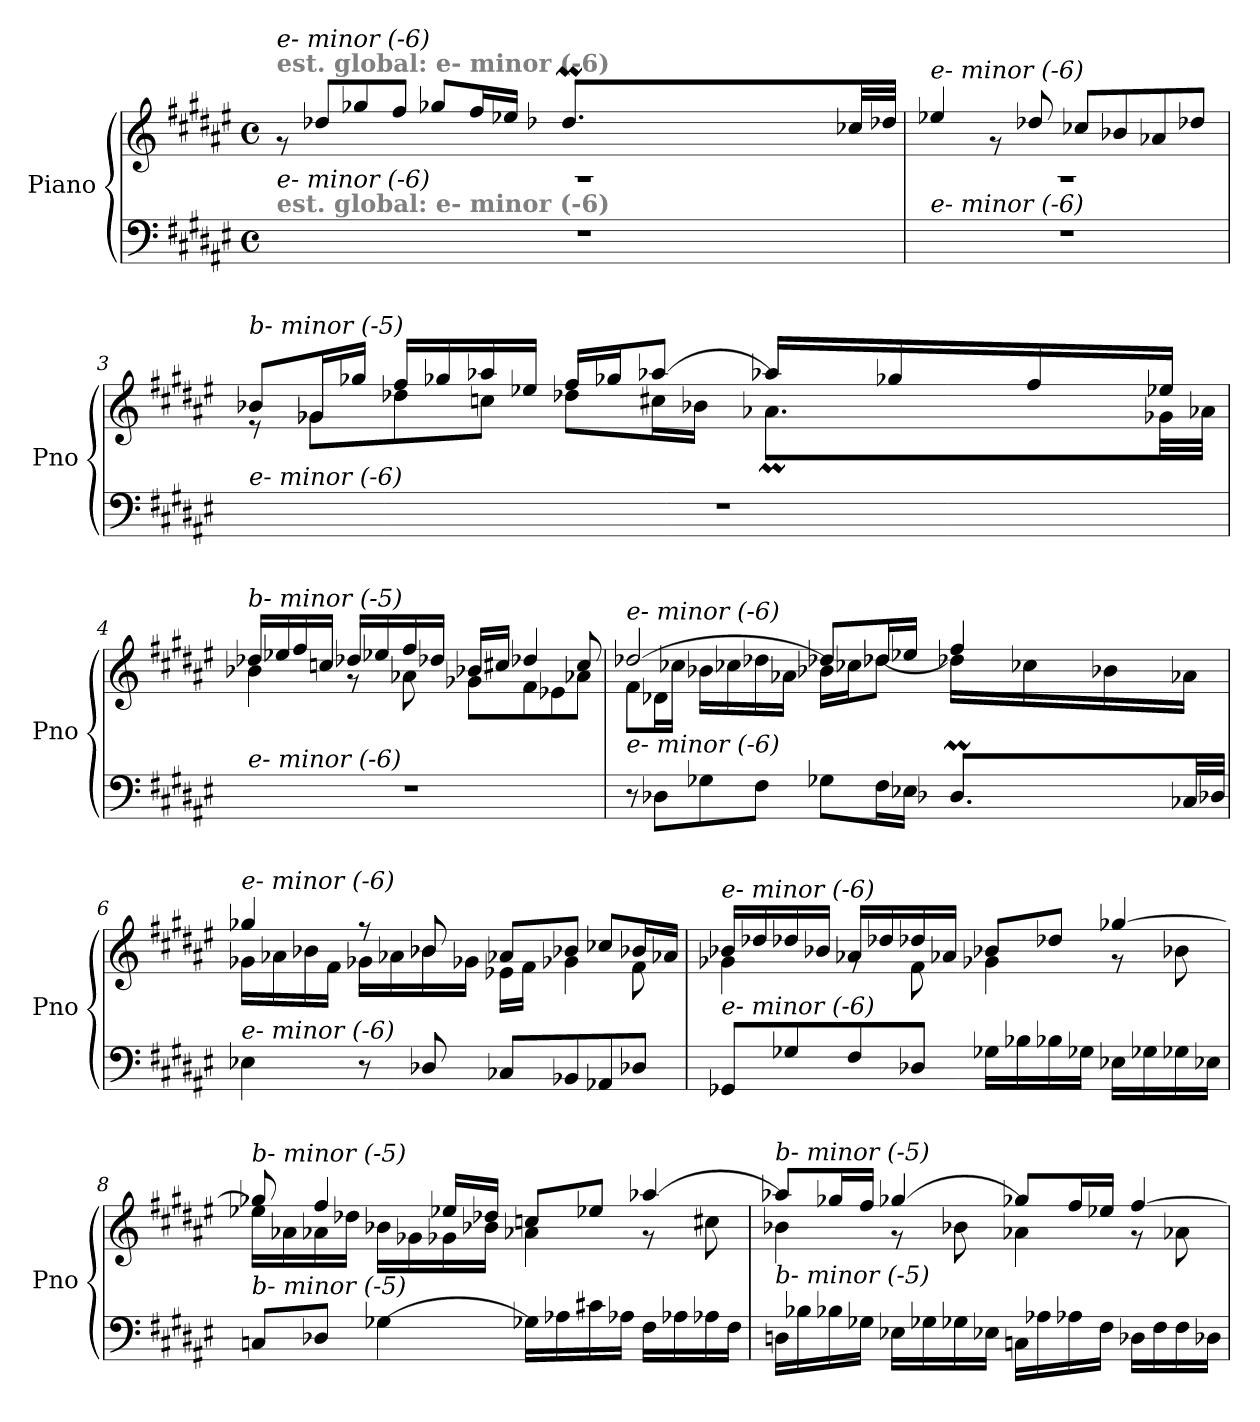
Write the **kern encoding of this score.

**kern	**kern
*part1	*part1
*staff2	*staff1
*I"Piano	*
*I'Pno	*
*clefF4	*clefG2
*k[f#c#g#d#a#e#]	*k[f#c#g#d#a#e#]
*M4/4	*M4/4
*met(c)	*met(c)
=1	=1
*^	*^
*	*	*	*^
!	!	!LO:TX:a:B:color=#808080:t=est. global&colon; e- minor (-6)	!	!
!	!	!LO:TX:i:t=e- minor (-6)	!	!
!LO:TX:a:B:color=#808080:t=est. global&colon; e- minor (-6)	!	!	!	!
!LO:TX:i:t=e- minor (-6)	!	!	!	!
2.ryy	1r	1rA	2.ryy	8r
.	.	.	.	8dd-Xi/L
.	.	.	.	8gg-Xi/
.	.	.	.	8ff#i/J
.	.	.	.	8gg-Xi/L
.	.	.	.	16ff#i/L
.	.	.	.	16ee-Xi/JJ
*	*	*	*Xtuplet	*
8.ryy	.	.	128%3ee-Xiyy	8.dd-XMi/L
.	.	.	128%3dd-Xiyy	.
.	.	.	128%3ee-Xiyy	.
.	.	.	128%3dd-Xiyy	.
.	.	.	128%3ee-Xiyy	.
.	.	.	128%3dd-Xiyy	.
.	.	.	128%3ee-Xiyy	.
.	.	.	128%3dd-Xiyy	.
16ryy	.	.	16ryy	32cc-Xi/LL
.	.	.	.	32dd-Xi/JJJ
*v	*v	*	*	*
=2	=2	=2	=2
!	!LO:TX:i:t=e- minor (-6)	!	!
!LO:TX:i:t=e- minor (-6)	!	!	!
*	*	*v	*v
1r	1rA	4ee-Xi/
.	.	8rg
.	.	8dd-Xi/
.	.	8cc-Xi/L
.	.	8b-Xi/
.	.	8a-Xi/
.	.	8dd-Xi/J
!!LO:LB:g=z
=3	=3	=3
*^	*	*^
!	!	!LO:TX:i:t=b- minor (-5)	!	!
!LO:TX:i:t=e- minor (-6)	!	!	!	!
2.ryy	1r	8b-Xi/L	8r	2.ryy
.	.	16g-Xi/L	8g-Xi\L	.
.	.	16gg-Xi/JJ	.	.
.	.	16ff#i/LL	8dd-Xi\	.
.	.	16gg-Xi/	.	.
.	.	16aa-Xi/	8ccni\J	.
.	.	16ee-Xi/JJ	.	.
.	.	16ff#i/LL	8dd-Xi\L	.
.	.	16gg-Xi/J	.	.
.	.	[8aa-Xi/J	16cc#Xi\L	.
.	.	.	16b-Xi\JJ	.
8.ryy	.	16aa-Xi/LL]	8.a-XMi\L	128%3b-Xiyy
.	.	.	.	128%3a-Xiyy
.	.	.	.	128%3b-Xiyy
.	.	16gg-Xi/	.	.
.	.	.	.	128%3a-Xiyy
.	.	.	.	128%3b-Xiyy
.	.	.	.	128%3a-Xiyy
.	.	16ff#i/	.	.
.	.	.	.	128%3b-Xiyy
.	.	.	.	128%3a-Xiyy
16ryy	.	16ee-Xi/JJ	32g-Xi\LL	16ryy
.	.	.	32a-Xi\JJJ	.
*v	*v	*	*	*
*	*	*v	*v
!!LO:LB:g=z
=4	=4	=4
!	!LO:TX:i:t=b- minor (-5)	!
!LO:TX:i:t=e- minor (-6)	!	!
1r	16dd-Xi/LL	4b-Xi\
.	16ee-Xi/	.
.	16ff#i/	.
.	16ccni/JJ	.
.	16dd-Xi/LL	8r
.	16ee-Xi/	.
.	16ff#i/	8a-Xi\
.	16dd-Xi/JJ	.
.	16b-Xi/LL	8g-Xi\L
.	16cc#i/JJ	.
.	4dd-Xi/	8f#i\
.	.	8e-Xi\
.	8cc#i/	8a-Xi\J
=5	=5	=5
*^	*	*^
!	!	!LO:TX:i:t=e- minor (-6)	!	!
!LO:TX:i:t=e- minor (-6)	!	!	!	!
8r	2.ryy	[2dd-Xi/	8f#i\L	2.ryy
8D-Xi\L	.	.	16d-Xi\L	.
.	.	.	16cc-Xi\JJ	.
8G-Xi\	.	.	16b-Xi\LL	.
.	.	.	16cc-Xi\	.
8F#i\J	.	.	16dd-Xi\	.
.	.	.	16a-Xi\JJ	.
8G-Xi\L	.	8dd-Xi/L]	16b-Xi\LL	.
.	.	.	16cc-Xi\J	.
16F#i\L	.	16dd-Xi/L	[8dd-Xi\J	.
16E-Xi\JJ	.	16ee-Xi/JJ	.	.
*	*Xtuplet	*	*	*
8.D-XMi/L	128%3E-Xiyy	4ff#i/	16dd-Xi\LL]	8.ryy
.	128%3D-Xiyy	.	.	.
.	128%3E-Xiyy	.	.	.
.	.	.	16cc-Xi\	.
.	128%3D-Xiyy	.	.	.
.	128%3E-Xiyy	.	.	.
.	128%3D-Xiyy	.	.	.
.	.	.	16b-Xi\	.
.	128%3E-Xiyy	.	.	.
.	128%3D-Xiyy	.	.	.
32C-Xi/LL	16ryy	.	16a-Xi\JJ	16ryy
32D-Xi/JJJ	.	.	.	.
*v	*v	*	*	*
*	*	*v	*v
!!LO:LB:g=z
=6	=6	=6
!	!LO:TX:i:t=e- minor (-6)	!
!LO:TX:i:t=e- minor (-6)	!	!
4E-Xi\	4gg-Xi/	16g-Xi\LL
.	.	16a-Xi\
.	.	16b-Xi\
.	.	16f#i\JJ
8r	8r	16g-Xi\LL
.	.	16a-Xi\
8D-Xi/	8b-Xi/	16b-Xi\
.	.	16g-Xi\JJ
8C-Xi/L	8a-Xi/L	16e-Xi\LL
.	.	16f#i\JJ
8BB-Xi/	8b-Xi/J	4g-Xi\
8AA-Xi/	8cc-Xi/L	.
8D-Xi/J	16b-Xi/L	8f#i\
.	16a-Xi/JJ	.
!!LO:LB:g=z	!!
=7	=7	=7
!	!LO:TX:i:t=e- minor (-6)	!
!LO:TX:i:t=e- minor (-6)	!	!
8GG-Xi/L	16b-Xi/LL	4g-Xi\
.	16dd-Xi/	.
8G-Xi/	16dd-Xi/	.
.	16b-Xi/JJ	.
8F#i/	16a-Xi/LL	8rg
.	16dd-Xi/	.
8D-Xi/J	16dd-Xi/	8f#i\
.	16a-Xi/JJ	.
16G-Xi\LL	8b-Xi/L	4g-Xi\
16B-Xi\	.	.
16B-Xi\	8dd-Xi/J	.
16G-Xi\JJ	.	.
16E-Xi\LL	[4gg-Xi/	8r
16G-Xi\	.	.
16G-Xi\	.	8b-Xi\
16E-Xi\JJ	.	.
=8	=8	=8
!	!LO:TX:i:t=b- minor (-5)	!
!LO:TX:i:t=b- minor (-5)	!	!
8Cni/L	8gg-Xi/]	16ee-Xi\LL
.	.	16a-Xi\
8D-Xi/J	4ff#i/	16a-Xi\
.	.	16dd-Xi\JJ
[4G-Xi\	.	16b-Xi\LL
.	.	16g-Xi\
.	16ee-Xi/LL	16g-Xi\
.	16dd-Xi/JJ	16b-Xi\JJ
16G-Xi\LL]	8ccni/L	4a-Xi\
16A-Xi\	.	.
16c#Xi\	8ee-Xi/J	.
16A-Xi\JJ	.	.
16F#i\LL	[4aa-Xi/	8r
16A-Xi\	.	.
16A-Xi\	.	8cc#Xi\
16F#i\JJ	.	.
!!LO:PB:g=z	!!
=9	=9	=9
!	!LO:TX:i:t=b- minor (-5)	!
!LO:TX:i:t=b- minor (-5)	!	!
16Dni\LL	8aa-Xi/L]	4b-Xi\
16B-Xi\	.	.
16B-Xi\	16gg-Xi/L	.
16G-Xi\JJ	16ff#i/JJ	.
16E-Xi\LL	[4gg-Xi/	8r
16G-Xi\	.	.
16G-Xi\	.	8b-Xi\
16E-Xi\JJ	.	.
16Cni\LL	8gg-Xi/L]	4a-Xi\
16A-Xi\	.	.
16A-Xi\	16ff#i/L	.
16F#i\JJ	16ee-Xi/JJ	.
16D-Xi\LL	[4ff#i/	8r
16F#i\	.	.
16F#i\	.	8a-Xi\
16D-Xi\JJ	.	.
*	*v	*v
=	=
*-	*-
